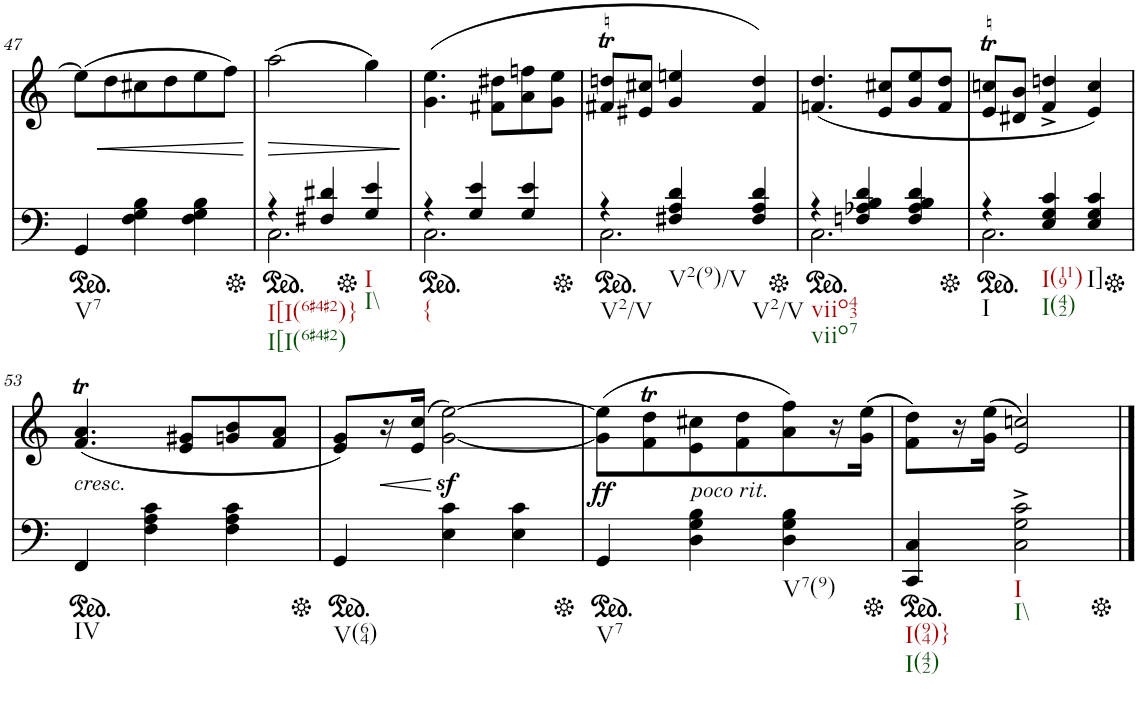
**kern	**kern	**dynam
*part2	*part1	*part1
*staff2	*staff1	*staff1
*I"piano	*I"piano	*
*I'Pno	*I'Pno	*
!!LO:PB:g=z
*clefF4	*clefG2	*
*k[]	*k[]	*
*M3/4	*M3/4	*
*ped	*	*
=47	=47	=47
!LO:TX:b:t=V7	!	!
4GG/	(8ee\L]	.
!	!	!LO:HP:b
.	8dd\	<
4F\ 4G\ 4B\	8cc#X\	.
.	8dd\	.
4F\ 4G\ 4B\	8ee\	.
.	8ff\J)	.
.	.	[
=48	=48	=48
*Xped	*	*
*ped	*	*
*^	*	*
!LO:TX:b:t=I[I(6#4#2)}	!	!	!
!LO:TX:b:t=I[I(6#4#2)	!	!	!
!	!	!	!LO:HP:b
4r	2.C\	(2aa\	>
4F#X/ 4d#X/	.	.	.
*Xped	*	*	*
!LO:TX:b:t=I	!	!	!
!LO:TX:b:t=I\\	!	!	!
4G/ 4e/	.	4gg\)	.
*v	*v	*	*
.	.	]
=49	=49	=49
*ped	*	*
*^	*	*
!LO:TX:b:t={	!	!	!
4r	2.C\	(4.g\ 4.ee\	.
4G/ 4e/	.	.	.
.	.	8f#X\ 8dd#X\L	.
4G/ 4e/	.	8a\ 8ffn\	.
.	.	8g\ 8ee\J	.
=50	=50	=50	=50
*Xped	*	*	*
*ped	*	*	*
!LO:TX:b:t=V2/V	!	!	!
4r	2.C\	8f#X/t 8ddn/tL	.
.	.	8e#X/ 8cc#X/J	.
!LO:TX:b:t=V2(9)/V	!	!	!
4F#X/ 4A/ 4d/	.	4g/ 4een/	.
!LO:TX:b:t=V2/V	!	!	!
4F#/ 4A/ 4d/	.	4f#/ 4dd/)	.
=51	=51	=51	=51
*Xped	*	*	*
*ped	*	*	*
!LO:TX:b:t=viio43	!	!	!
!LO:TX:b:t=viio7	!	!	!
4r	2.C\	(4.fn/ 4.dd/	.
4Fn/ 4A-X/ 4B/ 4d/	.	.	.
.	.	8e/ 8cc#X/L	.
4F/ 4A-/ 4B/ 4d/	.	8g/ 8ee/	.
.	.	8f/ 8dd/J	.
=52	=52	=52	=52
*Xped	*	*	*
*ped	*	*	*
!LO:TX:b:t=I	!	!	!
4r	2.C\	8e/t 8ccn/tL	.
.	.	8d#X/ 8b/J	.
!LO:TX:b:t=I(119)	!	!	!
!LO:TX:b:t=I(42)	!	!	!
4E/ 4G/ 4c/	.	4f/^ 4ddn/^	.
!LO:TX:b:t=I]	!	!	!
4E/ 4G/ 4c/	.	4e/ 4cc/)	.
*v	*v	*	*
!!LO:LB:g=z
=53	=53	=53
*Xped	*	*
*ped	*	*
!	!LO:TX:b:i:t=cresc.	!
!LO:TX:b:t=IV	!	!
4FF/	(4.f/T 4.a/T	.
4F\ 4A\ 4c\	.	.
.	8e/ 8g#X/L	.
4F\ 4A\ 4c\	8gn/ 8b/	.
.	8f/ 8a/J	.
=54	=54	=54
*Xped	*	*
*ped	*	*
!LO:TX:b:t=V(64)	!	!
4GG/	8e/ 8g/L)	.
!	!	!LO:HP:b
.	16r	<
.	(16e/ 16cc/JJ	.
4E\ 4c\	[2g\z< [2ee\z<)	[
4E\ 4c\	.	.
=55	=55	=55
*Xped	*	*
*ped	*	*
!LO:TX:b:t=V7	!	!
!	!	!LO:DY:b
4GG/	(8g\] 8ee\]L	ff
.	8f\T 8dd\T	.
!	!LO:TX:b:i:t=poco rit.	!
4D\ 4G\ 4B\	8e\ 8cc#X\	.
.	8f\ 8dd\	.
!LO:TX:b:t=V7(9)	!	!
4D\ 4G\ 4B\	8a\ 8ff\)	.
.	16r	.
.	(16g\ 16ee\JJ	.
=56	=56	=56
*Xped	*	*
*ped	*	*
!LO:TX:b:t=I(94)}	!	!
!LO:TX:b:t=I(42)	!	!
4CC/ 4C/	8f\ 8dd\L)	.
.	16r	.
.	(16g\ 16ee\JJ	.
!LO:TX:b:t=I	!	!
!LO:TX:b:t=I\\	!	!
2C\^ 2G\^ 2c\^	2e/ 2ccn/)	.
*Xped	*	*
==	==	==
*-	*-	*-
